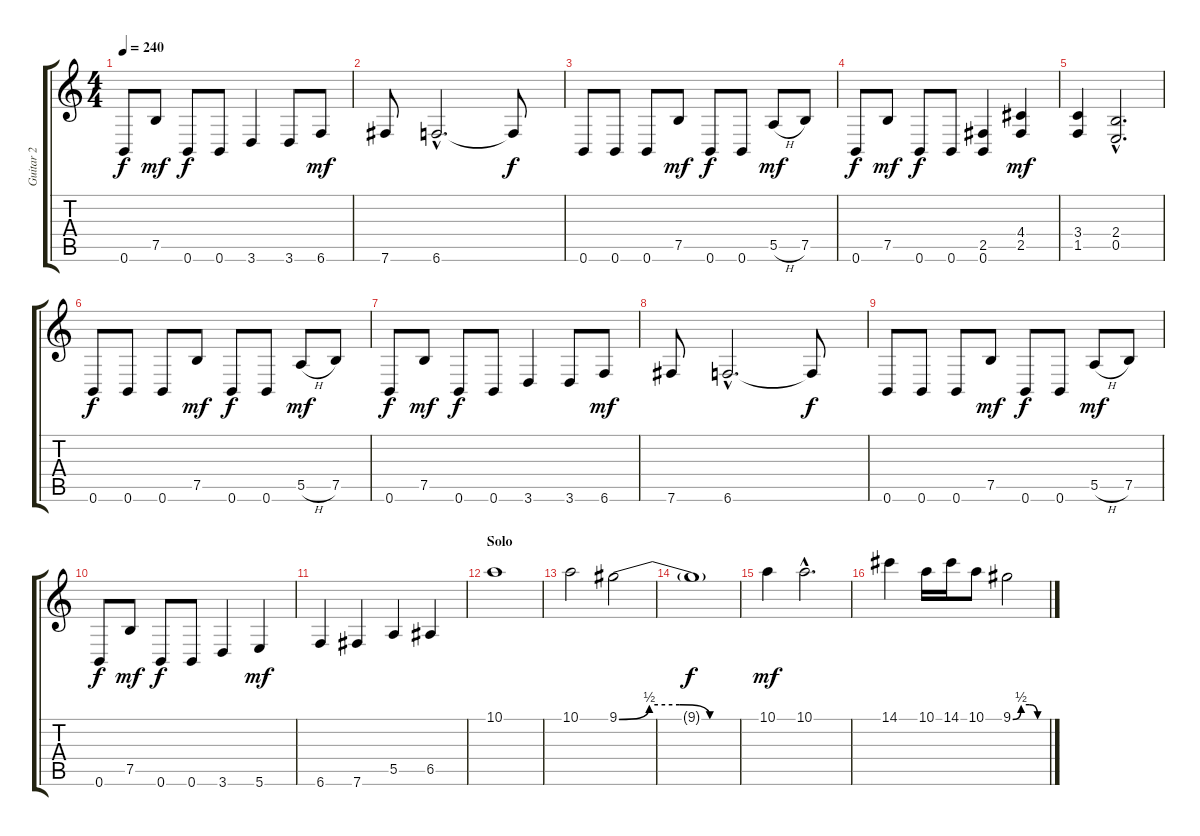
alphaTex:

\track ("Guitar 2" "Guitar 2") {instrument distortionguitar}
\staff {score tabs}
\tuning (B3 Gb3 D3 A2 E2 B1) {hide}
\ts (4 4)
\tempo 240
\clef g2
\ks c
0.6.8{dy f} 7.5.8{dy mf} 0.6.8{dy f} 0.6.8 3.6.4 3.6.8 6.6.8{dy mf} |
7.6.8 6.6{hac}.2{d} 6.6{t}.8{dy f} |
0.6.8 0.6.8 0.6.8 7.5.8{dy mf} 0.6.8{dy f} 0.6.8 5.5{h}.8{dy mf} 7.5.8 |
0.6.8{dy f} 7.5.8{dy mf} 0.6.8{dy f} 0.6.8 (2.5 0.6).4 (4.4 2.5).4{dy mf} |
(3.4 1.5).4 (2.4{hac} 0.5{hac}).2{d} |
0.6.8{dy f} 0.6.8 0.6.8 7.5.8{dy mf} 0.6.8{dy f} 0.6.8 5.5{h}.8{dy mf} 7.5.8 |
0.6.8{dy f} 7.5.8{dy mf} 0.6.8{dy f} 0.6.8 3.6.4 3.6.8 6.6.8{dy mf} |
7.6.8 6.6{hac}.2{d} 6.6{t}.8{dy f} |
0.6.8 0.6.8 0.6.8 7.5.8{dy mf} 0.6.8{dy f} 0.6.8 5.5{h}.8{dy mf} 7.5.8 |
0.6.8{dy f} 7.5.8{dy mf} 0.6.8{dy f} 0.6.8 3.6.4 5.6.4{dy mf} |
6.6.4 7.6.4 5.5.4 6.5.4 |
\section ("" "Solo")
10.1.1 |
10.1.2 9.1{be (custom 0 0 15 2 30 2 45 0 60 0)}.2 |
9.1{t}.1{dy f} |
10.1.4{dy mf} 10.1{hac}.2{d} |
14.1.4 10.1.16 14.1.16 10.1.8 9.1{be (custom 0 0 15 2 30 2 45 0 60 0)}.2
